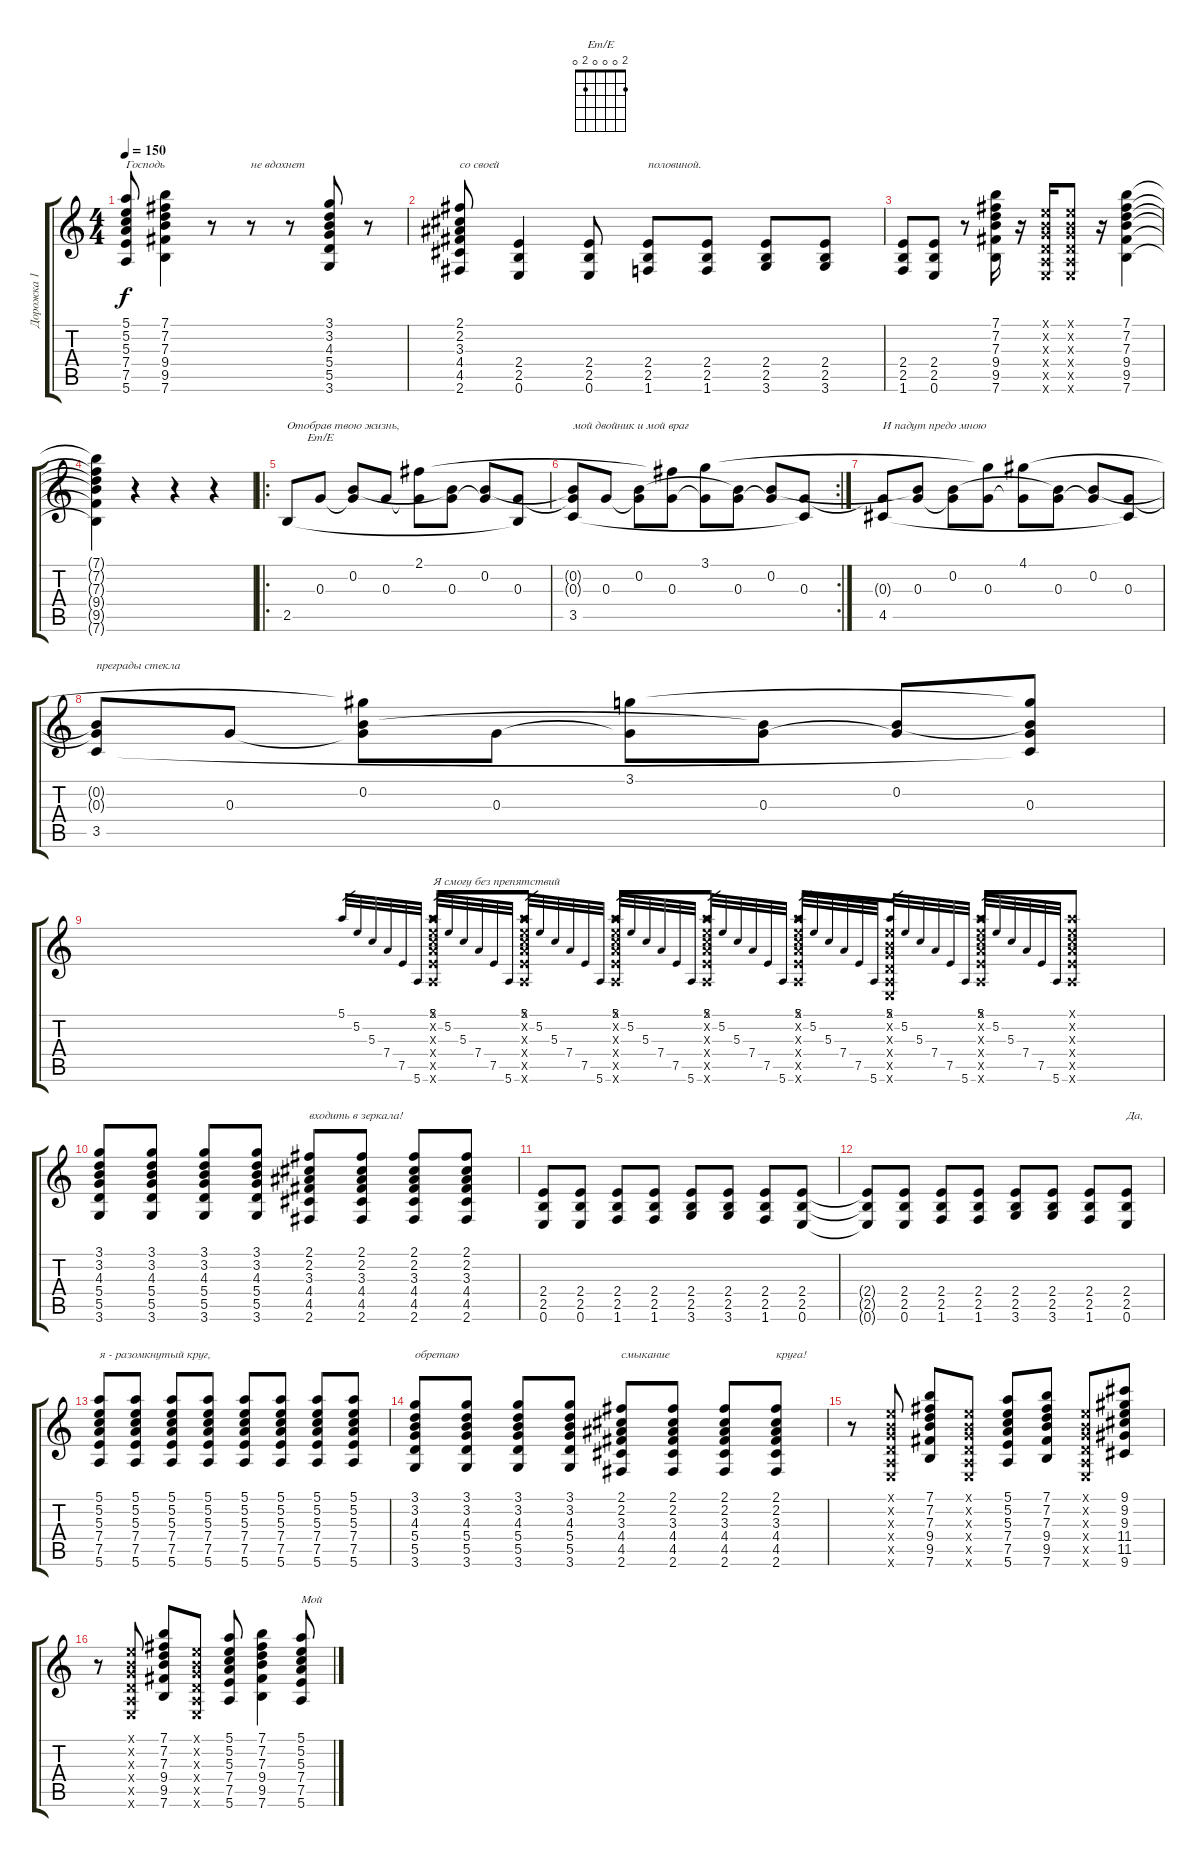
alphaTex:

\track ("Дорожка 1" "Дорожка 1") {instrument acousticguitarnylon}
\staff {score tabs}
\tuning (E4 B3 G3 D3 A2 E2) {hide}
\chord ("Em/E" 2 0 0 0 2 0)
\ts (4 4)
\tempo 150
\clef g2
\ks c
(5.1 5.2 5.3 7.4 7.5 5.6).8{txt "Господь" dy f} (7.1 7.2 7.3 9.4 9.5 7.6).4 r.8 r.8{txt "не вдохнет"} r.8 (3.1 3.2 4.3 5.4 5.5 3.6).8 r.8 |
(2.1 2.2 3.3 4.4 4.5 2.6).8{txt "со своей"} (2.4 2.5 0.6).4 (2.4 2.5 0.6).8 (2.4 2.5 1.6).8{txt "половиной."} (2.4 2.5 1.6).8 (2.4 2.5 3.6).8 (2.4 2.5 3.6).8 |
(2.4 2.5 1.6).8 (2.4 2.5 0.6).8 r.8 (7.1 7.2 7.3 9.4 9.5 7.6).16 r.16 (0.1{x} 0.2{x} 0.3{x} 0.4{x} 0.5{x} 0.6{x}).16 (0.1{x} 0.2{x} 0.3{x} 0.4{x} 0.5{x} 0.6{x}).8 r.16 (7.1 7.2 7.3 9.4 9.5 7.6).4 |
(7.1{t} 7.2{t} 7.3{t} 9.4{t} 9.5{t} 7.6{t}).4 r.4 r.4 r.4 |
\ro
2.5.8{txt "Отобрав твою жизнь,"} 0.3.8{ch "Em/E"} (0.2 0.3{t}).8 0.3.8 (2.1 0.3{t}).8 (0.2{t} 0.3).8 (0.2 0.3{t}).8 (0.3 2.5{t}).8 |
\rc 2
(0.2{t} 0.3{t} 3.5).8{txt "мой двойник и мой враг"} 0.3.8 (0.2 0.3{t}).8 (2.1{t} 0.3).8 (3.1 0.3{t}).8 (0.2{t} 0.3).8 (0.2 0.3{t}).8 (0.3 3.5{t}).8 |
(0.3{t} 4.5).8{txt "И падут предо мною"} (0.2{t} 0.3).8 (0.2 0.3{t}).8 (3.1{t} 0.3).8 (4.1 0.3{t}).8 (0.2{t} 0.3).8 (0.2 0.3{t}).8 (0.3 4.5{t}).8 |
(0.2{t} 0.3{t} 3.5).8{txt "преграды стекла"} 0.3.8 (4.1{t} 0.2 0.3{t}).8 0.3.8 (3.1 0.3{t}).8 (0.2{t} 0.3).8 (0.2 0.3{t}).8 (3.1{t} 0.2{t} 0.3 3.5{t}).8 |
5.1.32{gr} 5.2.32{gr} 5.3.32{gr} 7.4.32{gr} 7.5.32{gr} 5.6.32{gr} (5.1{x} 5.2{x} 5.3{x} 7.4{x} 7.5{x} 5.6{x}).8{txt "Я смогу без препятствий"} 5.1.32{gr} 5.2.32{gr} 5.3.32{gr} 7.4.32{gr} 7.5.32{gr} 5.6.32{gr} (5.1{x} 5.2{x} 5.3{x} 7.4{x} 7.5{x} 5.6{x}).8 5.1.32{gr} 5.2.32{gr} 5.3.32{gr} 7.4.32{gr} 7.5.32{gr} 5.6.32{gr} (5.1{x} 5.2{x} 5.3{x} 7.4{x} 7.5{x} 5.6{x}).8 5.1.32{gr} 5.2.32{gr} 5.3.32{gr} 7.4.32{gr} 7.5.32{gr} 5.6.32{gr} (5.1{x} 5.2{x} 5.3{x} 7.4{x} 7.5{x} 5.6{x}).8 5.1.32{gr} 5.2.32{gr} 5.3.32{gr} 7.4.32{gr} 7.5.32{gr} 5.6.32{gr} (5.1{x} 5.2{x} 5.3{x} 7.4{x} 7.5{x} 5.6{x}).8 5.1.32{gr} 5.2.32{gr} 5.3.32{gr} 7.4.32{gr} 7.5.32{gr} 5.6.32{gr} (0.1{x} 0.2{x} 0.3{x} 0.4{x} 0.5{x} 0.6{x}).8 5.1.32{gr} 5.2.32{gr} 5.3.32{gr} 7.4.32{gr} 7.5.32{gr} 5.6.32{gr} (5.1{x} 5.2{x} 5.3{x} 7.4{x} 7.5{x} 5.6{x}).8 5.1.32{gr} 5.2.32{gr} 5.3.32{gr} 7.4.32{gr} 7.5.32{gr} 5.6.32{gr} (5.1{x} 5.2{x} 5.3{x} 7.4{x} 7.5{x} 5.6{x}).8 |
(3.1 3.2 4.3 5.4 5.5 3.6).8 (3.1 3.2 4.3 5.4 5.5 3.6).8 (3.1 3.2 4.3 5.4 5.5 3.6).8 (3.1 3.2 4.3 5.4 5.5 3.6).8 (2.1 2.2 3.3 4.4 4.5 2.6).8{txt "входить в зеркала!"} (2.1 2.2 3.3 4.4 4.5 2.6).8 (2.1 2.2 3.3 4.4 4.5 2.6).8 (2.1 2.2 3.3 4.4 4.5 2.6).8 |
(2.4 2.5 0.6).8 (2.4 2.5 0.6).8 (2.4 2.5 1.6).8 (2.4 2.5 1.6).8 (2.4 2.5 3.6).8 (2.4 2.5 3.6).8 (2.4 2.5 1.6).8 (2.4 2.5 0.6).8 |
(2.4{t} 2.5{t} 0.6{t}).8 (2.4 2.5 0.6).8 (2.4 2.5 1.6).8 (2.4 2.5 1.6).8 (2.4 2.5 3.6).8 (2.4 2.5 3.6).8 (2.4 2.5 1.6).8 (2.4 2.5 0.6).8{txt "Да,"} |
(5.1 5.2 5.3 7.4 7.5 5.6).8{txt "я - разомкнутый круг,"} (5.1 5.2 5.3 7.4 7.5 5.6).8 (5.1 5.2 5.3 7.4 7.5 5.6).8 (5.1 5.2 5.3 7.4 7.5 5.6).8 (5.1 5.2 5.3 7.4 7.5 5.6).8 (5.1 5.2 5.3 7.4 7.5 5.6).8 (5.1 5.2 5.3 7.4 7.5 5.6).8 (5.1 5.2 5.3 7.4 7.5 5.6).8 |
(3.1 3.2 4.3 5.4 5.5 3.6).8{txt "обретаю"} (3.1 3.2 4.3 5.4 5.5 3.6).8 (3.1 3.2 4.3 5.4 5.5 3.6).8 (3.1 3.2 4.3 5.4 5.5 3.6).8 (2.1 2.2 3.3 4.4 4.5 2.6).8{txt "смыкание"} (2.1 2.2 3.3 4.4 4.5 2.6).8 (2.1 2.2 3.3 4.4 4.5 2.6).8 (2.1 2.2 3.3 4.4 4.5 2.6).8{txt "круга!"} |
r.8 (0.1{x} 0.2{x} 0.3{x} 0.4{x} 0.5{x} 0.6{x}).8 (7.1 7.2 7.3 9.4 9.5 7.6).8 (0.1{x} 0.2{x} 0.3{x} 0.4{x} 0.5{x} 0.6{x}).8 (5.1 5.2 5.3 7.4 7.5 5.6).8 (7.1 7.2 7.3 9.4 9.5 7.6).8 (0.1{x} 0.2{x} 0.3{x} 0.4{x} 0.5{x} 0.6{x}).8 (9.1 9.2 9.3 11.4 11.5 9.6).8 |
r.8 (0.1{x} 0.2{x} 0.3{x} 0.4{x} 0.5{x} 0.6{x}).8 (7.1 7.2 7.3 9.4 9.5 7.6).8 (0.1{x} 0.2{x} 0.3{x} 0.4{x} 0.5{x} 0.6{x}).8 (5.1 5.2 5.3 7.4 7.5 5.6).8 (7.1 7.2 7.3 9.4 9.5 7.6).4 (5.1 5.2 5.3 7.4 7.5 5.6).8{txt "Мой"}
